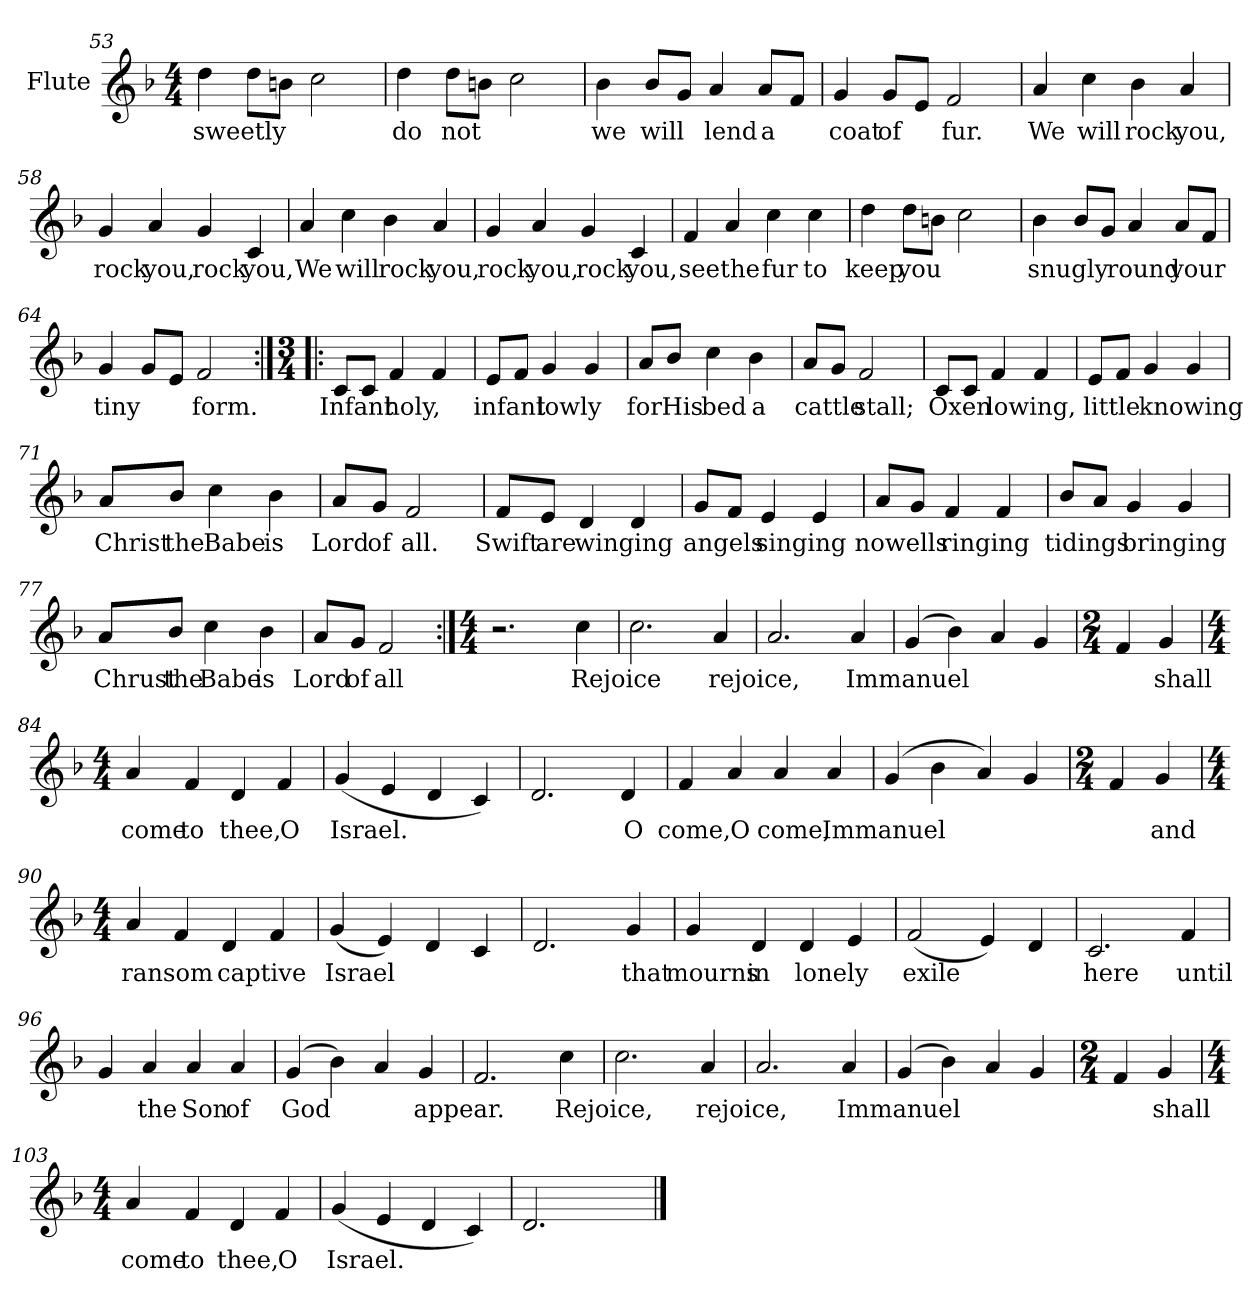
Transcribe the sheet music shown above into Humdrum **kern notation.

**kern	**text
*part1	*part1
*staff1	*staff1
*I"Flute	*
*I'Fl	*
*clefG2	*
*k[b-]	*
*F:	*
*M4/4	*
=53	=53
!	!LO:LY:b
4dd\	sweetly
8dd\L	.
8bn\J	.
2cc\	.
=54	=54
!	!LO:LY:b
4dd\	do
!	!LO:LY:b
8dd\L	not
8bn\J	.
2cc\	.
=55	=55
!	!LO:LY:b
4b-\	we
!	!LO:LY:b
8b-/L	will
8g/J	.
!	!LO:LY:b
4a/	lend
!	!LO:LY:b
8a/L	a
8f/J	.
=56	=56
!	!LO:LY:b
4g/	coat
!	!LO:LY:b
8g/L	of
8e/J	.
!	!LO:LY:b
2f/	fur.
!!LO:LB:g=z
=57	=57
!	!LO:LY:b
4a/	We
!	!LO:LY:b
4cc\	will
!	!LO:LY:b
4b-\	rock
!	!LO:LY:b
4a/	you,
=58	=58
!	!LO:LY:b
4g/	rock
!	!LO:LY:b
4a/	you,
!	!LO:LY:b
4g/	rock
!	!LO:LY:b
4c/	you,
=59	=59
!	!LO:LY:b
4a/	We
!	!LO:LY:b
4cc\	will
!	!LO:LY:b
4b-\	rock
!	!LO:LY:b
4a/	you,
=60	=60
!	!LO:LY:b
4g/	rock
!	!LO:LY:b
4a/	you,
!	!LO:LY:b
4g/	rock
!	!LO:LY:b
4c/	you,
!!LO:LB:g=z
=61	=61
!	!LO:LY:b
4f/	see
!	!LO:LY:b
4a/	the
!	!LO:LY:b
4cc\	fur
!	!LO:LY:b
4cc\	to
=62	=62
!	!LO:LY:b
4dd\	keep
!	!LO:LY:b
8dd\L	you
8bn\J	.
2cc\	.
=63	=63
!	!LO:LY:b
4b-\	snugly
8b-/L	.
8g/J	.
!	!LO:LY:b
4a/	round
!	!LO:LY:b
8a/L	your
8f/J	.
=64	=64
!	!LO:LY:b
4g/	tiny
8g/L	.
8e/J	.
!	!LO:LY:b
2f/	form.
!!LO:LB:g=z
=65:|!|:	=65:|!|:
*M3/4	*
!	!LO:LY:b
8c/L	Infant
8c/J	.
!	!LO:LY:b
4f/	holy,
4f/	.
=66	=66
!	!LO:LY:b
8e/L	infant
8f/J	.
!	!LO:LY:b
4g/	lowly
4g/	.
=67	=67
!	!LO:LY:b
8a/L	for
!	!LO:LY:b
8b-/J	His
!	!LO:LY:b
4cc\	bed
!	!LO:LY:b
4b-\	a
=68	=68
!	!LO:LY:b
8a/L	cattle
8g/J	.
!	!LO:LY:b
2f/	stall;
=69	=69
!	!LO:LY:b
8c/L	Oxen
8c/J	.
!	!LO:LY:b
4f/	lowing,
4f/	.
!!LO:LB:g=z
=70	=70
!	!LO:LY:b
8e/L	little
8f/J	.
!	!LO:LY:b
4g/	knowing
4g/	.
=71	=71
!	!LO:LY:b
8a/L	Christ
!	!LO:LY:b
8b-/J	the
!	!LO:LY:b
4cc\	Babe
!	!LO:LY:b
4b-\	is
=72	=72
!	!LO:LY:b
8a/L	Lord
!	!LO:LY:b
8g/J	of
!	!LO:LY:b
2f/	all.
=73	=73
!	!LO:LY:b
8f/L	Swift
!	!LO:LY:b
8e/J	are
!	!LO:LY:b
4d/	winging
4d/	.
=74	=74
!	!LO:LY:b
8g/L	angels
8f/J	.
!	!LO:LY:b
4e/	singing
4e/	.
!!LO:LB:g=z
=75	=75
!	!LO:LY:b
8a/L	nowells
8g/J	.
!	!LO:LY:b
4f/	ringing
4f/	.
=76	=76
!	!LO:LY:b
8b-/L	tidings
8a/J	.
!	!LO:LY:b
4g/	bringing
4g/	.
=77	=77
!	!LO:LY:b
8a/L	Chrust
!	!LO:LY:b
8b-/J	the
!	!LO:LY:b
4cc\	Babe
!	!LO:LY:b
4b-\	is
=78	=78
!	!LO:LY:b
8a/L	Lord
!	!LO:LY:b
8g/J	of
!	!LO:LY:b
2f/	all
!!LO:LB:g=z
=79:|!	=79:|!
*M4/4	*
2.r	.
!	!LO:LY:b
4cc\	Rejoice
=80	=80
2.cc\	.
!	!LO:LY:b
4a/	rejoice,
=81	=81
2.a/	.
!	!LO:LY:b
4a/	Immanuel
=82	=82
(>4g/	.
4b-\)	.
4a/	.
4g/	.
=83	=83
*M2/4	*
4f/	.
!	!LO:LY:b
4g/	shall
=84	=84
*M4/4	*
!	!LO:LY:b
4a/	come
!	!LO:LY:b
4f/	to
!	!LO:LY:b
4d/	thee,
!	!LO:LY:b
4f/	O
!!LO:LB:g=z
=85	=85
!	!LO:LY:b
(<4g/	Israel.
4e/	.
4d/	.
4c/)	.
=86	=86
2.d/	.
!	!LO:LY:b
4d/	O
=87	=87
!	!LO:LY:b
4f/	come,
!	!LO:LY:b
4a/	O
!	!LO:LY:b
4a/	come,
!	!LO:LY:b
4a/	Immanuel
=88	=88
(>4g/	.
4b-\	.
4a/)	.
4g/	.
=89	=89
*M2/4	*
4f/	.
!	!LO:LY:b
4g/	and
!!LO:LB:g=z
=90	=90
*M4/4	*
!	!LO:LY:b
4a/	ransom
4f/	.
!	!LO:LY:b
4d/	captive
4f/	.
=91	=91
!	!LO:LY:b
(<4g/	Israel
4e/)	.
4d/	.
4c/	.
=92	=92
2.d/	.
!	!LO:LY:b
4g/	that
=93	=93
!	!LO:LY:b
4g/	mourns
!	!LO:LY:b
4d/	in
!	!LO:LY:b
4d/	lonely
4e/	.
=94	=94
!	!LO:LY:b
(<2f/	exile
4e/)	.
4d/	.
!!LO:LB:g=z
=95	=95
!	!LO:LY:b
2.c/	here
!	!LO:LY:b
4f/	until
=96	=96
4g/	.
!	!LO:LY:b
4a/	the
!	!LO:LY:b
4a/	Son
!	!LO:LY:b
4a/	of
=97	=97
!	!LO:LY:b
(>4g/	God
4b-\)	.
4a/	.
!	!LO:LY:b
4g/	appear.
=98	=98
2.f/	.
!	!LO:LY:b
4cc\	Rejoice,
=99	=99
2.cc\	.
!	!LO:LY:b
4a/	rejoice,
!!LO:LB:g=z
=100	=100
2.a/	.
!	!LO:LY:b
4a/	Immanuel
=101	=101
(>4g/	.
4b-\)	.
4a/	.
4g/	.
=102	=102
*M2/4	*
4f/	.
!	!LO:LY:b
4g/	shall
=103	=103
*M4/4	*
!	!LO:LY:b
4a/	come
!	!LO:LY:b
4f/	to
!	!LO:LY:b
4d/	thee,
!	!LO:LY:b
4f/	O
=104	=104
!	!LO:LY:b
(<4g/	Israel.
4e/	.
4d/	.
4c/)	.
=105	=105
2.d/	.
4c/yy	.
==	==
*-	*-
